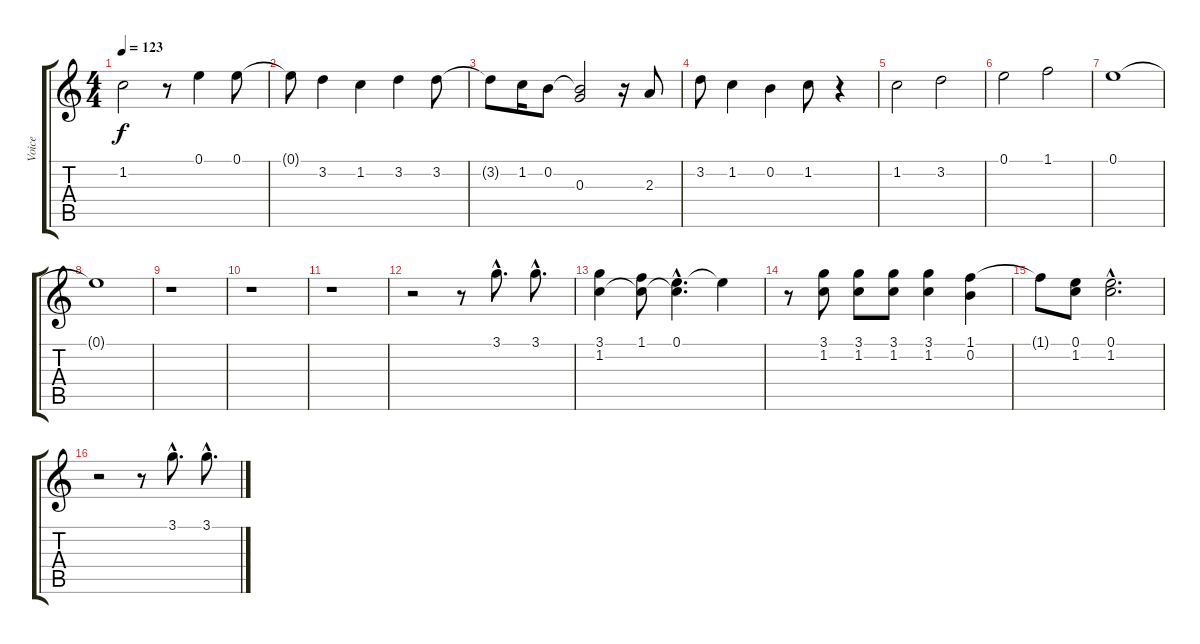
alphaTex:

\track ("Voice" "Voice") {instrument acousticguitarsteel}
\staff {score tabs}
\tuning (E4 B3 G3 D3 A2 E2) {hide}
\ts (4 4)
\tempo 123
\clef g2
\ks c
1.2{t}.2{dy f} r.8 0.1.4 0.1.8 |
0.1{t}.8 3.2.4 1.2.4 3.2.4 3.2.8 |
3.2{t}.8 1.2.16 0.2.8 (0.2{t} 0.3).2 r.16 2.3.8 |
3.2.8 1.2.4 0.2.4 1.2.8 r.4 |
1.2.2 3.2.2 |
0.1.2 1.1.2 |
0.1.1 |
0.1{t}.1 |
r.1 |
r.1 |
r.1 |
r.2 r.8 3.1{hac}.8{d} 3.1{hac}.8{d} |
(3.1 1.2).4 (1.1 1.2{t}).8 (0.1{hac} 1.2{hac t}).4{d} 0.1{t}.4 |
r.8 (3.1 1.2).8 (3.1 1.2).8 (3.1 1.2).8 (3.1 1.2).4 (1.1 0.2).4 |
1.1{t}.8 (0.1 1.2).8 (0.1{hac} 1.2{hac}).2{d} |
r.2 r.8 3.1{hac}.8{d} 3.1{hac}.8{d}
